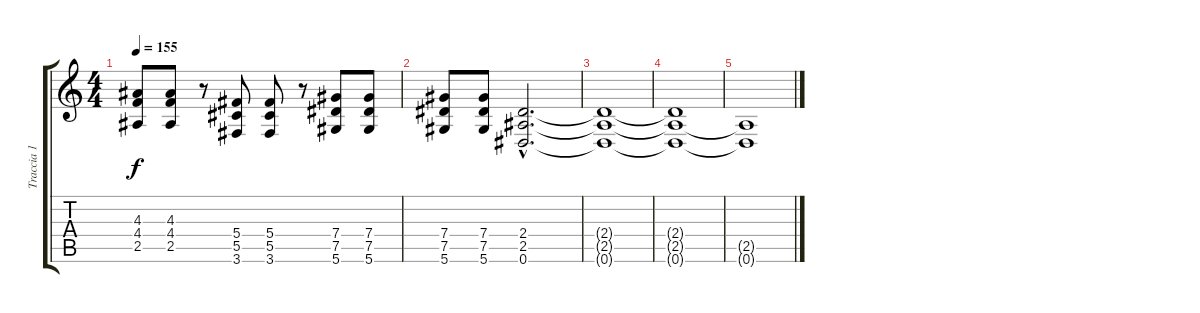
\track ("Traccia 1" "Traccia 1") {instrument overdrivenguitar}
\staff {score tabs}
\tuning (Eb4 Bb3 Gb3 Db3 Ab2 Eb2) {hide}
\ts (4 4)
\tempo 155
\clef g2
\ks c
(4.3 4.4 2.5).8{dy f} (4.3 4.4 2.5).8 r.8 (5.4 5.5 3.6).8 (5.4 5.5 3.6).8 r.8 (7.4 7.5 5.6).8 (7.4 7.5 5.6).8 |
(7.4 7.5 5.6).8 (7.4 7.5 5.6).8 (2.4{hac} 2.5{hac} 0.6{hac}).2{d} |
(2.4{t} 2.5{t} 0.6{t}).1 |
(2.4{t} 2.5{t} 0.6{t}).1 |
(2.5{t} 0.6{t}).1
